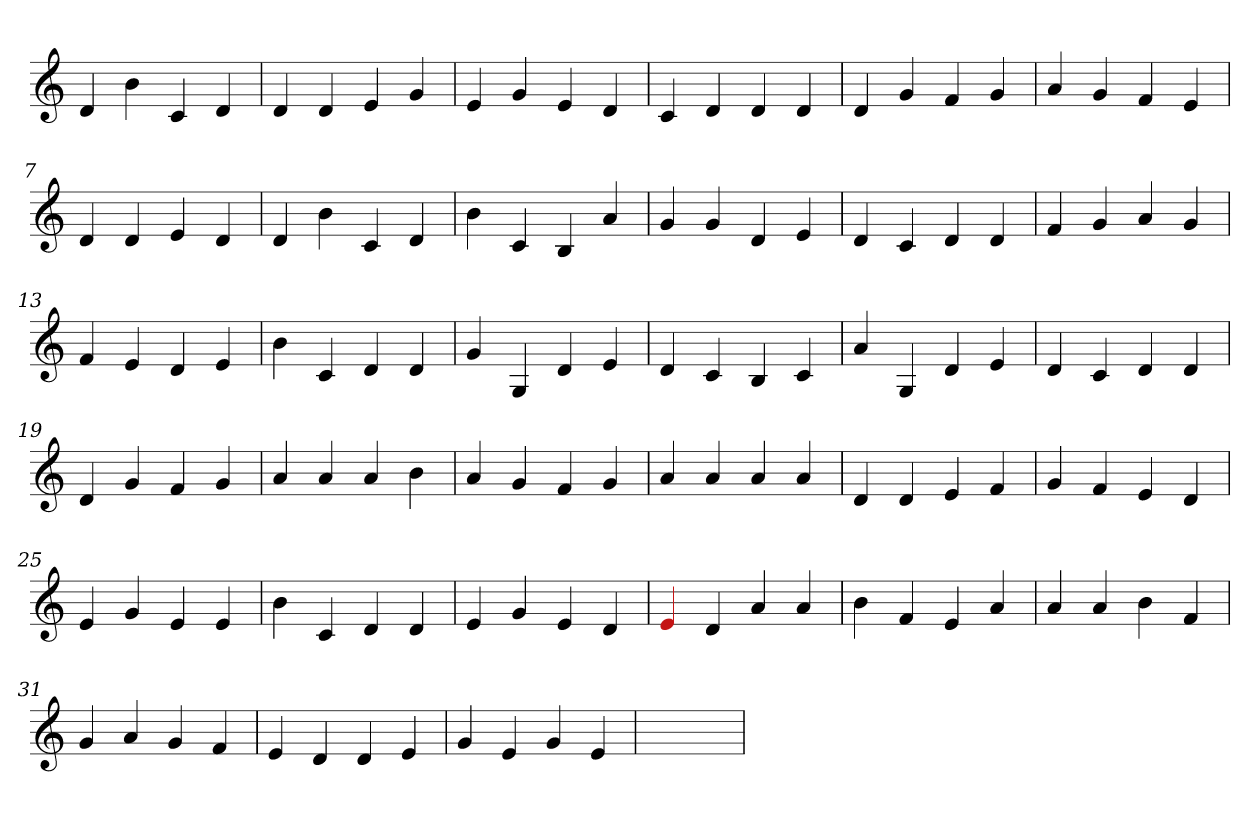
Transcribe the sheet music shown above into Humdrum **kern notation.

**kern
*part1
*staff1
*clefG2
=1
4d
4b
4c
4d
=2
4d
4d
4e
4g
=3
4e
4g
4e
4d
=4
4c
4d
4d
4d
=5
4d
4g
4f
4g
=6
4a
4g
4f
4e
=7
4d
4d
4e
4d
=8
4d
4b
4c
4d
=9
4b
4c
4B
4a
=10
4g
4g
4d
4e
=11
4d
4c
4d
4d
=12
4f
4g
4a
4g
=13
4f
4e
4d
4e
=14
4b
4c
4d
4d
=15
4g
4G
4d
4e
=16
4d
4c
4B
4c
=17
4a
4G
4d
4e
=18
4d
4c
4d
4d
=19
4d
4g
4f
4g
=20
4a
4a
4a
4b
=21
4a
4g
4f
4g
=22
4a
4a
4a
4a
=23
4d
4d
4e
4f
=24
4g
4f
4e
4d
=25
4e
4g
4e
4e
=26
4b
4c
4d
4d
=27
4e
4g
4e
4d
=28
4Re
4d
4a
4a
=29
4b
4f
4e
4a
=30
4a
4a
4b
4f
=31
4g
4a
4g
4f
=32
4e
4d
4d
4e
=33
4g
4e
4g
4e
=34
1ryy
=
*-
